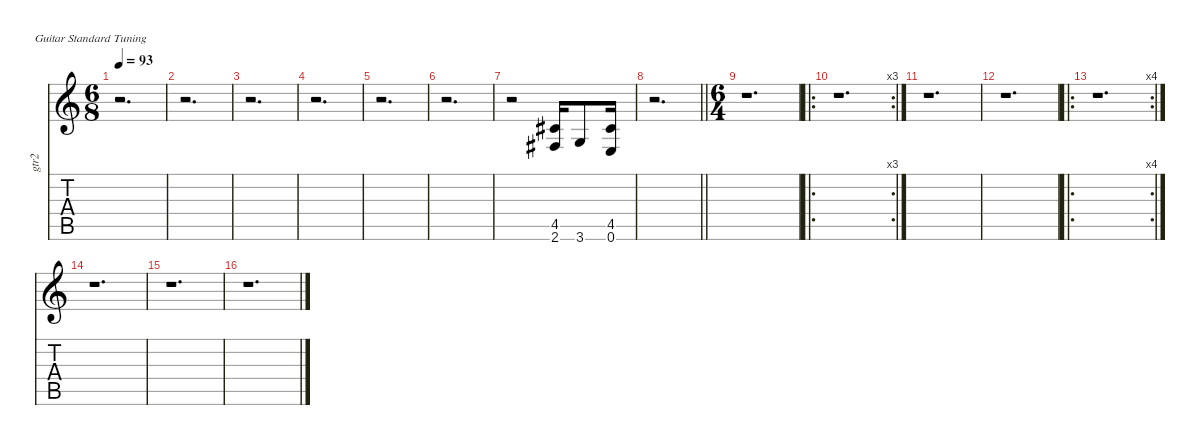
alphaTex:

\defaultSystemsLayout 4
\hideDynamics
\bracketExtendMode nobrackets
\otherSystemsTrackNameOrientation horizontal
\track ("Guitar 2" "gtr2") {defaultSystemsLayout 4 instrument overdrivenguitar}
\staff {score tabs}
\tuning (E4 B3 G3 D3 A2 E2)
\ts (6 8)
\tempo 93
\clef g2
\ks aminor
r.2{d dy f beam Down} |
r.2{d beam Down} |
r.2{d beam Down} |
r.2{d beam Down} |
r.2{d beam Down} |
r.2{d beam Down} |
r.2{beam Down} (2.6{acc #} 4.5{acc #}).16{beam Up} 3.6.8{beam Up} (0.6 4.5{acc #}).16{beam Up} |
\barLineRight lightlight
r.2{d beam Down} |
\ts (6 4)
\beaming (8 3 3 3 3)
r.1{d beam Down} |
\ro
\rc 3
r.1{d beam Down} |
r.1{d beam Down} |
r.1{d beam Down} |
\ro
\rc 4
r.1{d beam Down} |
r.1{d beam Down} |
r.1{d instrument overdrivenguitar beam Down} |
r.1{d beam Down}
